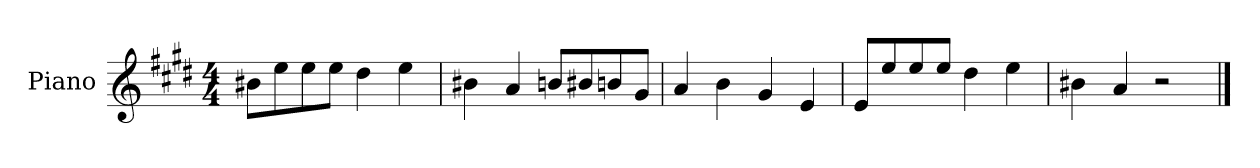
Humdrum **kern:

**kern
*part1
*staff1
*I"Piano
*I'P-no
*clefG2
*k[f#c#g#d#]
*M4/4
*MM90
=1
8b#X\L
8ee\
8ee\
8ee\J
4dd#\
4ee\
=2
4b#X\
4a/
8bn/L
8b#X/
8bn/
8g#/J
=3
4a/
4b\
4g#/
4e/
=4
8e/L
8ee/
8ee/
8ee/J
4dd#\
4ee\
=5
4b#X\
4a/
2r
==
*-
